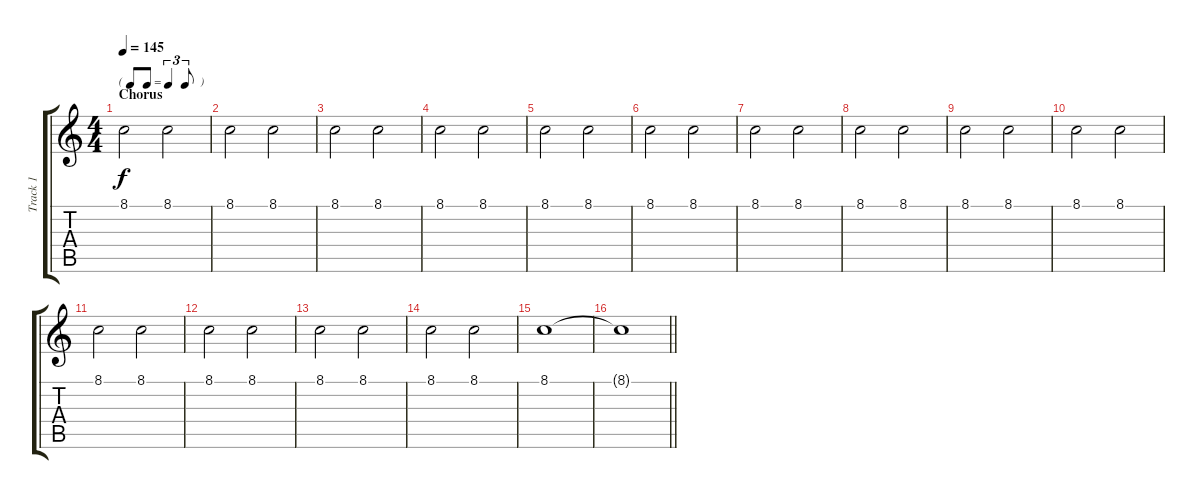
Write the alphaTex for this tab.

\track ("Track 1" "Track 1") {instrument acousticgrandpiano}
\staff {score tabs}
\tuning (E4 B3 G3 D3 A2 E2) {hide}
\ts (4 4)
\tf triplet8th
\section ("" "Chorus")
\tempo 145
\clef g2
\ks c
8.1.2{dy f} 8.1.2 |
8.1.2 8.1.2 |
8.1.2 8.1.2 |
8.1.2 8.1.2 |
8.1.2 8.1.2 |
8.1.2 8.1.2 |
8.1.2 8.1.2 |
8.1.2 8.1.2 |
8.1.2 8.1.2 |
8.1.2 8.1.2 |
8.1.2 8.1.2 |
8.1.2 8.1.2 |
8.1.2 8.1.2 |
8.1.2 8.1.2 |
8.1.1 |
\barLineRight lightlight
8.1{t}.1
